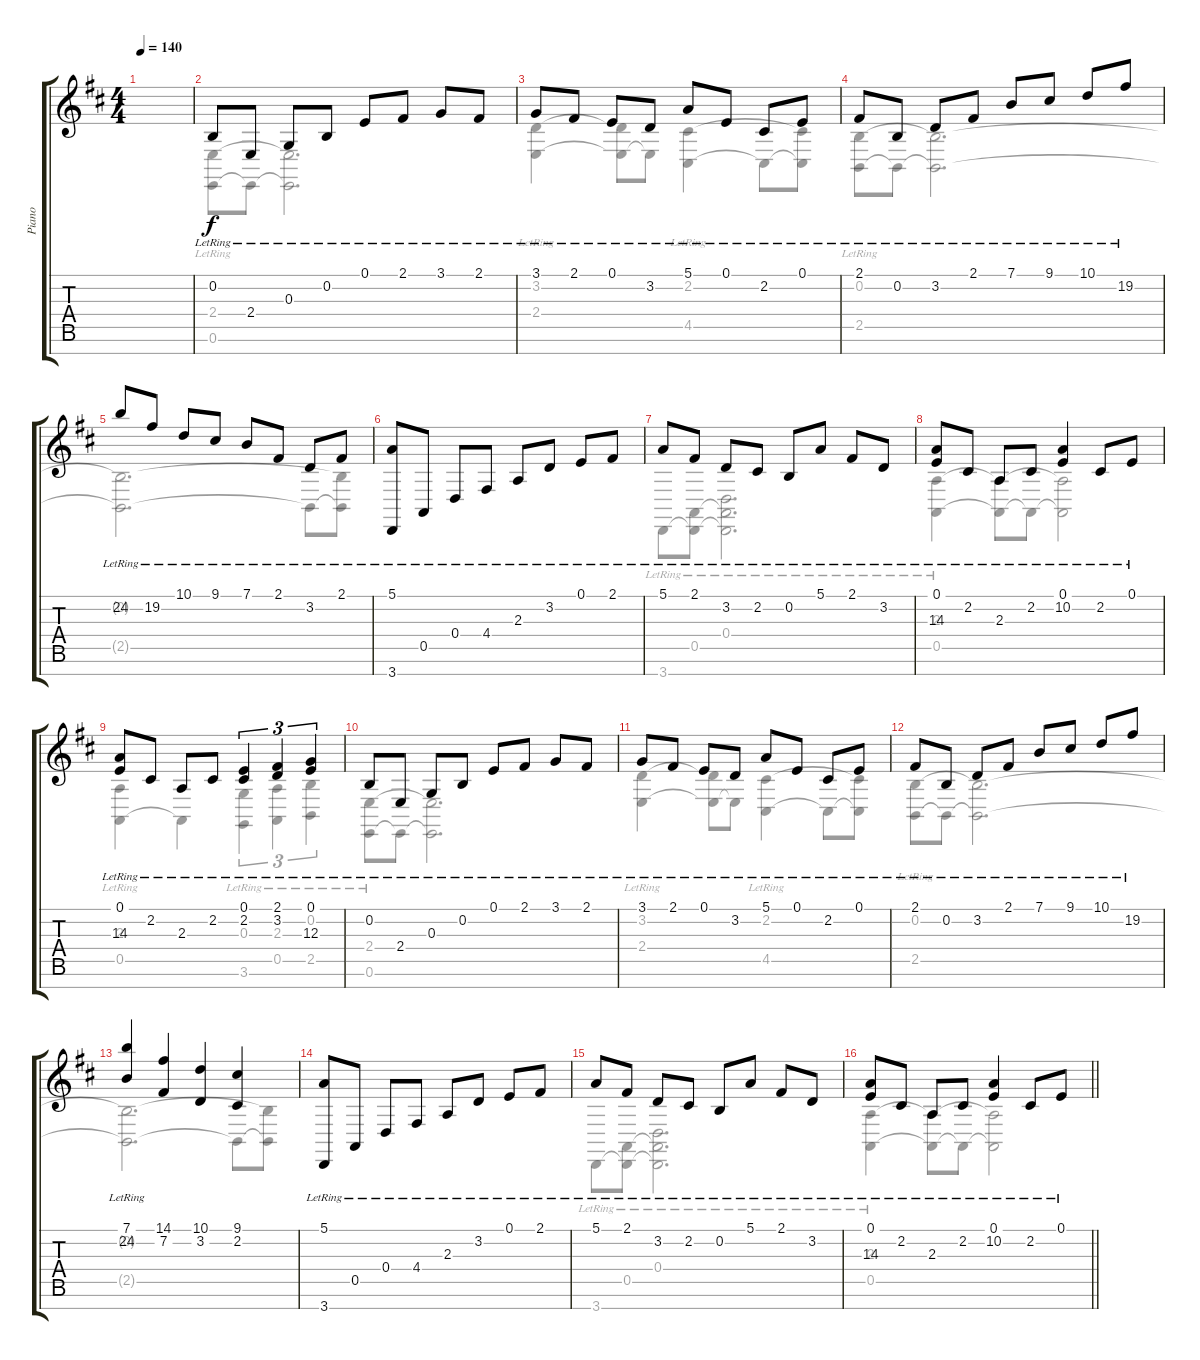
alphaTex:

\track ("Piano" "Piano") {instrument acousticgrandpiano}
\staff {score tabs}
\tuning (E4 B3 G3 D3 A2 E2 B1) {hide}
\voice
\ts (4 4)
\tempo 140
\clef g2
\ks bminor
|
0.2{lr}.8 2.4{lr}.8 0.3{lr}.8 0.2{lr}.8 0.1{lr}.8 2.1{lr}.8 3.1{lr}.8 2.1{lr}.8 |
3.1{lr}.8 2.1{lr}.8 0.1{lr}.8 3.2{lr}.8 5.1{lr}.8 0.1{lr}.8 2.2{lr}.8 0.1{lr}.8 |
2.1{lr}.8 0.2{lr}.8 3.2{lr}.8 2.1{lr}.8 7.1{lr}.8 9.1{lr}.8 10.1{lr}.8 19.2{lr}.8 |
24.2{lr}.8 19.2{lr}.8 10.1{lr}.8 9.1{lr}.8 7.1{lr}.8 2.1{lr}.8 3.2{lr}.8 2.1{lr}.8 |
(5.1{lr} 3.7{lr}).8 0.5{lr}.8 0.4{lr}.8 4.4{lr}.8 2.3{lr}.8 3.2{lr}.8 0.1{lr}.8 2.1{lr}.8 |
5.1{lr}.8 2.1{lr}.8 3.2{lr}.8 2.2{lr}.8 0.2{lr}.8 5.1{lr}.8 2.1{lr}.8 3.2{lr}.8 |
(0.1{lr} 14.3{lr}).8 2.2{lr}.8 2.3{lr}.8 2.2{lr}.8 (0.1{lr} 10.2{lr}).4 2.2{lr}.8 0.1{lr}.8 |
(0.1{lr} 14.3{lr}).8 2.2{lr}.8 2.3{lr}.8 2.2{lr}.8 (0.1{lr} 2.2).4{tu (3 2)} (2.1{lr} 3.2).4{tu (3 2)} (0.1 12.3{lr}).4{tu (3 2)} |
0.2{lr}.8 2.4{lr}.8 0.3{lr}.8 0.2{lr}.8 0.1{lr}.8 2.1{lr}.8 3.1{lr}.8 2.1{lr}.8 |
3.1{lr}.8 2.1{lr}.8 0.1{lr}.8 3.2{lr}.8 5.1{lr}.8 0.1{lr}.8 2.2{lr}.8 0.1{lr}.8 |
2.1{lr}.8 0.2{lr}.8 3.2{lr}.8 2.1{lr}.8 7.1{lr}.8 9.1{lr}.8 10.1{lr}.8 19.2{lr}.8 |
(7.1 24.2{lr}).4 (14.1 7.2).4 (10.1 3.2).4 (9.1 2.2).4 |
(5.1{lr} 3.7{lr}).8 0.5{lr}.8 0.4{lr}.8 4.4{lr}.8 2.3{lr}.8 3.2{lr}.8 0.1{lr}.8 2.1{lr}.8 |
5.1{lr}.8 2.1{lr}.8 3.2{lr}.8 2.2{lr}.8 0.2{lr}.8 5.1{lr}.8 2.1{lr}.8 3.2{lr}.8 |
\barLineRight lightlight
(0.1{lr} 14.3{lr}).8 2.2{lr}.8 2.3{lr}.8 2.2{lr}.8 (0.1{lr} 10.2{lr}).4 2.2{lr}.8 0.1{lr}.8
\voice
\clef g2
\ottava regular
\simile none
\ks bminor
|
(2.4{lr} 0.6{lr}).8 0.6{t}.8 (2.4{t} 0.6{t}).2{d} |
(3.2{lr} 2.4{lr}).4 (3.2{t} 2.4{t}).8 2.4{t}.8 (2.2{lr} 4.5{lr}).4 4.5{t}.8 (2.2{t} 4.5{t}).8 |
(0.2{lr} 2.5{lr}).8 2.5{t}.8 (0.2{t} 2.5{t}).2{d} |
(0.2{t} 2.5{t}).2{d} 2.5{t}.8 (0.2{t} 2.5{t}).8 |
|
3.7{lr}.8 (0.5{lr} 3.7{t}).8 (0.4{lr} 0.5{t} 3.7{t}).2{d} |
(2.3{lr} 0.5{lr}).4 (2.3{t} 0.5{t}).8 0.5{t}.8 (2.3{t} 0.5{t}).2 |
(2.3{lr} 0.5{lr}).4 0.5{t}.4 (0.3{lr} 3.6{lr}).4{tu (3 2)} (2.3{lr} 0.5{lr}).4{tu (3 2)} (0.2{lr} 2.5{lr}).4{tu (3 2)} |
(2.4{lr} 0.6{lr}).8 0.6{t}.8 (2.4{t} 0.6{t}).2{d} |
(3.2{lr} 2.4{lr}).4 (3.2{t} 2.4{t}).8 2.4{t}.8 (2.2{lr} 4.5{lr}).4 4.5{t}.8 (2.2{t} 4.5{t}).8 |
(0.2{lr} 2.5{lr}).8 2.5{t}.8 (0.2{t} 2.5{t}).2{d} |
(0.2{t} 2.5{t}).2{d} 2.5{t}.8 (0.2{t} 2.5{t}).8 |
|
3.7{lr}.8 (0.5{lr} 3.7{t}).8 (0.4{lr} 0.5{t} 3.7{t}).2{d} |
\barLineRight lightlight
(2.3{lr} 0.5{lr}).4 (2.3{t} 0.5{t}).8 0.5{t}.8 (2.3{t} 0.5{t}).2
